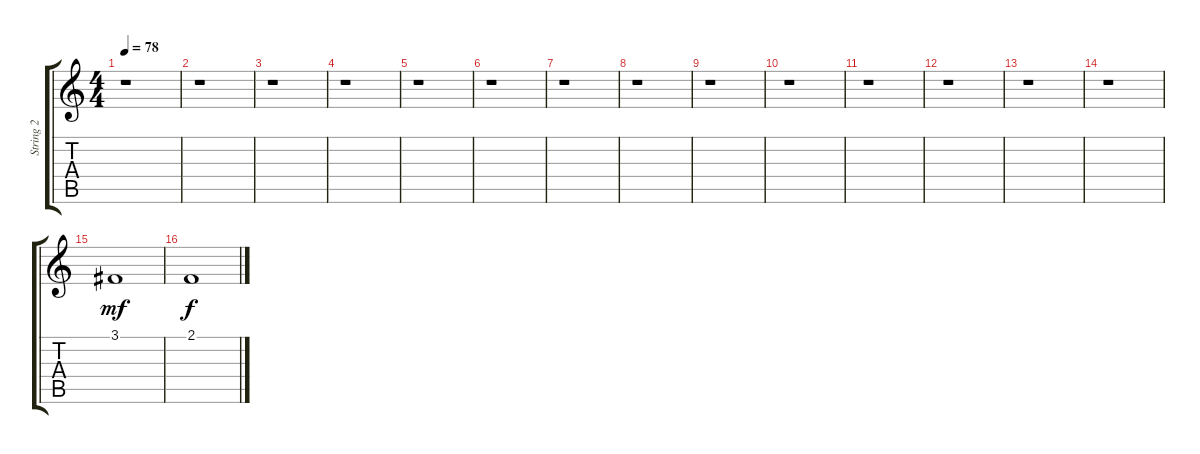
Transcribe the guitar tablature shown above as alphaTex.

\track ("String 2" "String 2") {instrument stringensemble1}
\staff {score tabs}
\tuning (Eb4 Bb3 Gb3 Db3 Ab2 Eb2) {hide}
\ts (4 4)
\tempo 78
\clef g2
\ks c
r.1{dy mf} |
r.1 |
r.1 |
r.1 |
r.1 |
r.1 |
r.1 |
r.1 |
r.1 |
r.1 |
r.1 |
r.1 |
r.1 |
r.1 |
3.1.1 |
2.1.1{dy f}
